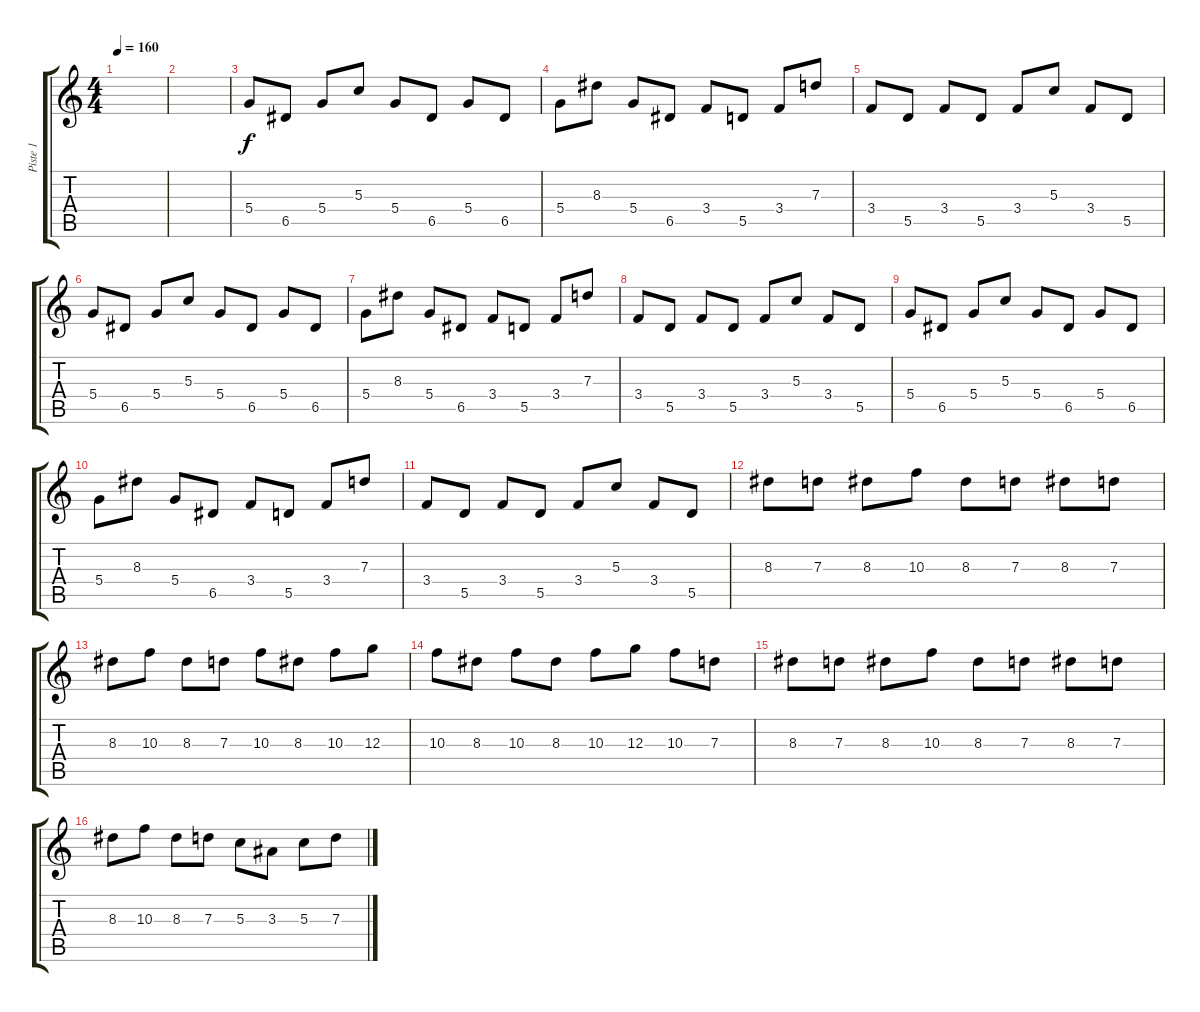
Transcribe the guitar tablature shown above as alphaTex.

\track ("Piste 1" "Piste 1") {instrument distortionguitar}
\staff {score tabs}
\tuning (E4 B3 G3 D3 A2 E2) {hide}
\ts (4 4)
\tempo 160
\clef g2
\ks c
|
|
5.4.8 6.5.8 5.4.8 5.3.8 5.4.8 6.5.8 5.4.8 6.5.8 |
5.4.8 8.3.8 5.4.8 6.5.8 3.4.8 5.5.8 3.4.8 7.3.8 |
3.4.8 5.5.8 3.4.8 5.5.8 3.4.8 5.3.8 3.4.8 5.5.8 |
5.4.8 6.5.8 5.4.8 5.3.8 5.4.8 6.5.8 5.4.8 6.5.8 |
5.4.8 8.3.8 5.4.8 6.5.8 3.4.8 5.5.8 3.4.8 7.3.8 |
3.4.8 5.5.8 3.4.8 5.5.8 3.4.8 5.3.8 3.4.8 5.5.8 |
5.4.8 6.5.8 5.4.8 5.3.8 5.4.8 6.5.8 5.4.8 6.5.8 |
5.4.8 8.3.8 5.4.8 6.5.8 3.4.8 5.5.8 3.4.8 7.3.8 |
3.4.8 5.5.8 3.4.8 5.5.8 3.4.8 5.3.8 3.4.8 5.5.8 |
8.3.8 7.3.8 8.3.8 10.3.8 8.3.8 7.3.8 8.3.8 7.3.8 |
8.3.8 10.3.8 8.3.8 7.3.8 10.3.8 8.3.8 10.3.8 12.3.8 |
10.3.8 8.3.8 10.3.8 8.3.8 10.3.8 12.3.8 10.3.8 7.3.8 |
8.3.8 7.3.8 8.3.8 10.3.8 8.3.8 7.3.8 8.3.8 7.3.8 |
8.3.8 10.3.8 8.3.8 7.3.8 5.3.8 3.3.8 5.3.8 7.3.8
